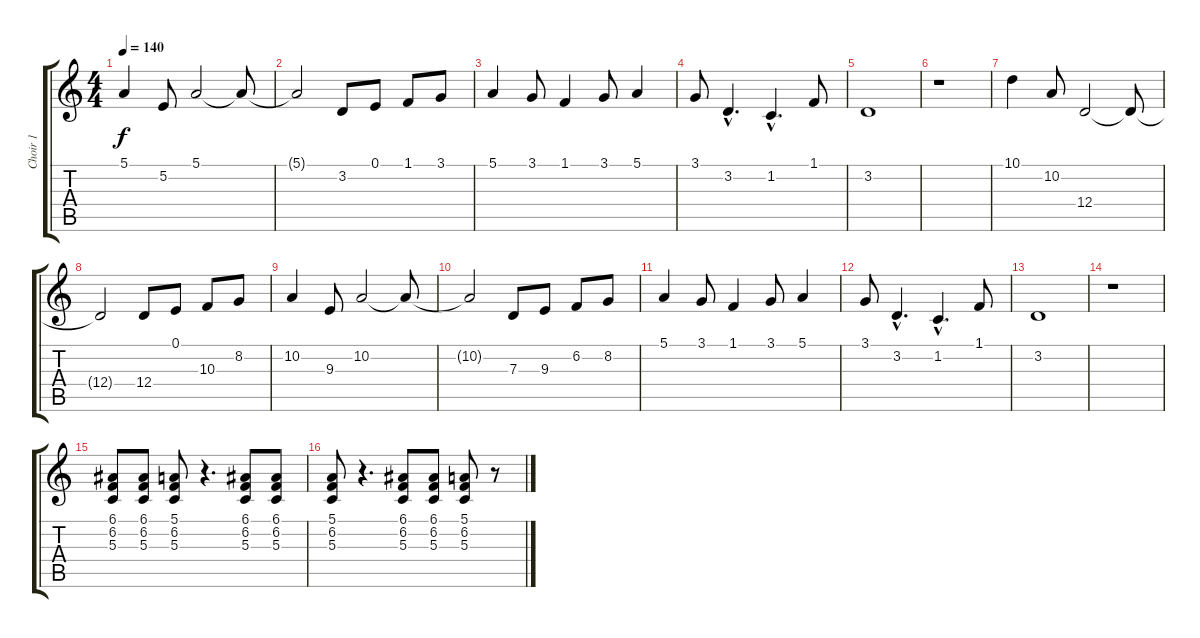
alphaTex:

\track ("Choir 1" "Choir 1") {instrument pad4choir}
\staff {score tabs}
\tuning (E4 B3 G3 D3 A2 E2) {hide}
\ts (4 4)
\tempo 140
\clef g2
\ks c
5.1.4{dy f} 5.2.8 5.1.2 5.1{t}.8 |
5.1{t}.2 3.2.8 0.1.8 1.1.8 3.1.8 |
5.1.4 3.1.8 1.1.4 3.1.8 5.1.4 |
3.1.8 3.2{hac}.4{d} 1.2{hac}.4{d} 1.1.8 |
3.2.1 |
r.1 |
10.1.4 10.2.8 12.4.2 12.4{t}.8 |
12.4{t}.2 12.4.8 0.1.8 10.3.8 8.2.8 |
10.2.4 9.3.8 10.2.2 10.2{t}.8 |
10.2{t}.2 7.3.8 9.3.8 6.2.8 8.2.8 |
5.1.4 3.1.8 1.1.4 3.1.8 5.1.4 |
3.1.8 3.2{hac}.4{d} 1.2{hac}.4{d} 1.1.8 |
3.2.1 |
r.1 |
(6.1 6.2 5.3).8 (6.1 6.2 5.3).8 (5.1 6.2 5.3).8 r.4{d} (6.1 6.2 5.3).8 (6.1 6.2 5.3).8 |
(5.1 6.2 5.3).8 r.4{d} (6.1 6.2 5.3).8 (6.1 6.2 5.3).8 (5.1 6.2 5.3).8 r.8
